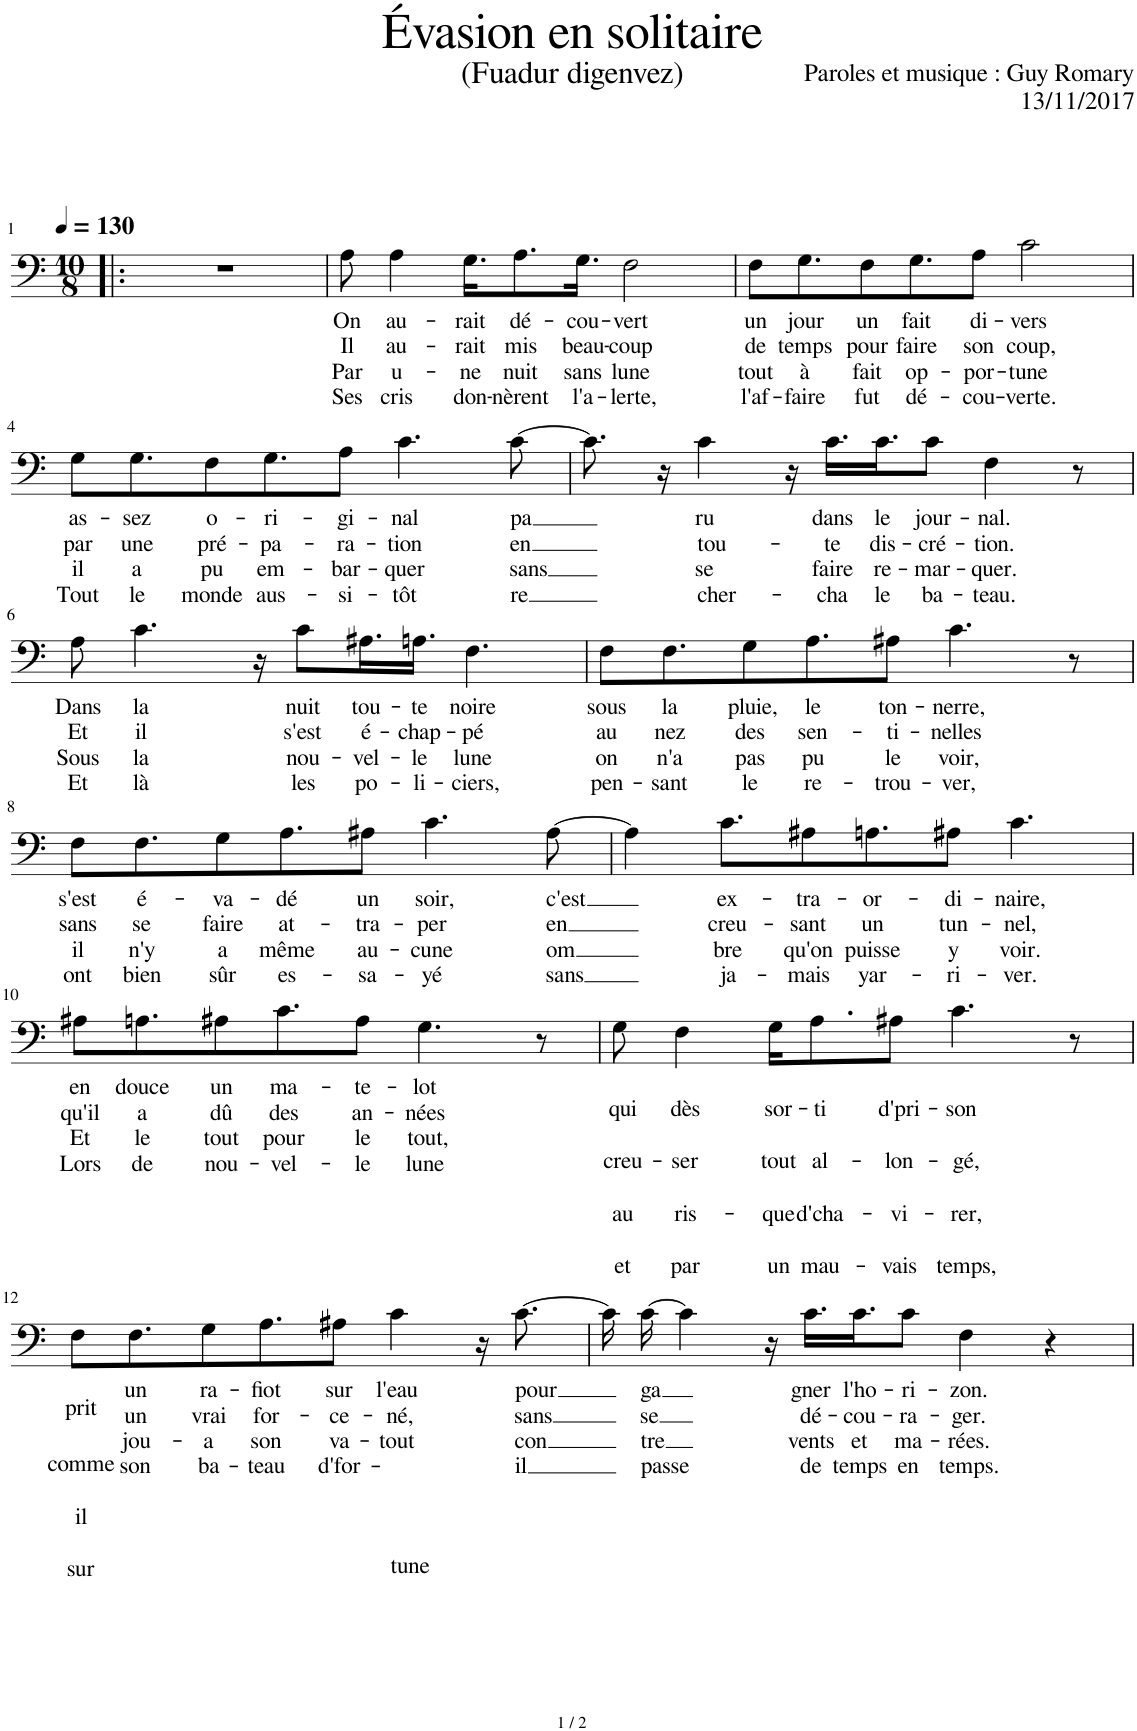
**kern	**text	**text	**text	**text
*part1	*part1	*part1	*part1	*part1
*staff1	*staff1	*staff1	*staff1	*staff1
*I"Piano	*	*	*	*
*I'Pia.	*	*	*	*
*clefF4	*	*	*	*
*k[]	*	*	*	*
*M10/8	*	*	*	*
*MM130	*	*	*	*
=1!|:	=1!|:	=1!|:	=1!|:	=1!|:
4%5r	.	.	.	.
=2	=2	=2	=2	=2
!	!LO:LY:b	!LO:LY:b	!LO:LY:b	!LO:LY:b
8A\	On	Il	Par	Ses
!	!LO:LY:b	!LO:LY:b	!LO:LY:b	!LO:LY:b
4A\	au-	au-	u-	cris
!	!LO:LY:b	!LO:LY:b	!LO:LY:b	!LO:LY:b
16.G\KL	-rait	-rait	-ne	don-
!	!LO:LY:b	!LO:LY:b	!LO:LY:b	!LO:LY:b
8.A\	dé-	mis	nuit	-nèrent
!	!LO:LY:b	!LO:LY:b	!LO:LY:b	!LO:LY:b
16.G\Jk	-cou-	beau-	sans	l'a-
!	!LO:LY:b	!LO:LY:b	!LO:LY:b	!LO:LY:b
2F\	-vert	-coup	lune	-lerte,
=3	=3	=3	=3	=3
!	!LO:LY:b	!LO:LY:b	!LO:LY:b	!LO:LY:b
8F\L	un	de	tout	l'af-
!	!LO:LY:b	!LO:LY:b	!LO:LY:b	!LO:LY:b
8.G\	jour	temps	à	-faire
!	!LO:LY:b	!LO:LY:b	!LO:LY:b	!LO:LY:b
8F\	un	pour	fait	fut
!	!LO:LY:b	!LO:LY:b	!LO:LY:b	!LO:LY:b
8.G\	fait	faire	-op-	dé-
!	!LO:LY:b	!LO:LY:b	!LO:LY:b	!LO:LY:b
8A\J	di-	son	-por-	-cou-
!	!LO:LY:b	!LO:LY:b	!LO:LY:b	!LO:LY:b
2c\	-vers	coup,	-tune	-verte.
!!LO:LB:g=z
=4	=4	=4	=4	=4
!	!LO:LY:b	!LO:LY:b	!LO:LY:b	!LO:LY:b
8G\L	as-	par	il	Tout
!	!LO:LY:b	!LO:LY:b	!LO:LY:b	!LO:LY:b
8.G\	-sez	une	a	le
!	!LO:LY:b	!LO:LY:b	!LO:LY:b	!LO:LY:b
8F\	o-	pré-	pu	monde
!	!LO:LY:b	!LO:LY:b	!LO:LY:b	!LO:LY:b
8.G\	-ri-	-pa-	em-	aus-
!	!LO:LY:b	!LO:LY:b	!LO:LY:b	!LO:LY:b
8A\J	-gi-	-ra-	-bar-	-si-
!	!LO:LY:b	!LO:LY:b	!LO:LY:b	!LO:LY:b
4.c\	-nal	-tion	-quer	-tôt
!	!LO:LY:b	!LO:LY:b	!LO:LY:b	!LO:LY:b
[8c\	pa	en	sans	re
=5	=5	=5	=5	=5
8.c\]	.	.	.	.
16r	.	.	.	.
!	!LO:LY:b	!LO:LY:b	!LO:LY:b	!LO:LY:b
4c\	ru	tou-	se	cher-
16r	.	.	.	.
!	!LO:LY:b	!LO:LY:b	!LO:LY:b	!LO:LY:b
16.c\LL	dans	-te	faire	-cha
!	!LO:LY:b	!LO:LY:b	!LO:LY:b	!LO:LY:b
16.c\J	le	dis-	re-	le
!	!LO:LY:b	!LO:LY:b	!LO:LY:b	!LO:LY:b
8c\J	jour-	-cré-	-mar-	ba-
!	!LO:LY:b	!LO:LY:b	!LO:LY:b	!LO:LY:b
4F\	-nal.	-tion.	-quer.	-teau.
8r	.	.	.	.
!!LO:LB:g=z
=6	=6	=6	=6	=6
!	!LO:LY:b	!LO:LY:b	!LO:LY:b	!LO:LY:b
8A\	Dans	Et	Sous	Et
!	!LO:LY:b	!LO:LY:b	!LO:LY:b	!LO:LY:b
4.c\	la	il	la	là
16r	.	.	.	.
!	!LO:LY:b	!LO:LY:b	!LO:LY:b	!LO:LY:b
8c\L	nuit	s'est	nou-	les
!	!LO:LY:b	!LO:LY:b	!LO:LY:b	!LO:LY:b
16.A#X\L	tou-	é-	-vel-	po-
!	!LO:LY:b	!LO:LY:b	!LO:LY:b	!LO:LY:b
16.An\JJ	-te	-chap-	-le	-li-
!	!LO:LY:b	!LO:LY:b	!LO:LY:b	!LO:LY:b
4.F\	noire	-pé	lune	-ciers,
=7	=7	=7	=7	=7
!	!LO:LY:b	!LO:LY:b	!LO:LY:b	!LO:LY:b
8F\L	sous	au	on	pen-
!	!LO:LY:b	!LO:LY:b	!LO:LY:b	!LO:LY:b
8.F\	la	nez	n'a	-sant
!	!LO:LY:b	!LO:LY:b	!LO:LY:b	!LO:LY:b
8G\	pluie,	des	pas	le
!	!LO:LY:b	!LO:LY:b	!LO:LY:b	!LO:LY:b
8.A\	le	sen-	pu	re-
!	!LO:LY:b	!LO:LY:b	!LO:LY:b	!LO:LY:b
8A#X\J	ton-	-ti-	le	-trou-
!	!LO:LY:b	!LO:LY:b	!LO:LY:b	!LO:LY:b
4.c\	-nerre,	-nelles	voir,	-ver,
8r	.	.	.	.
!!LO:LB:g=z
=8	=8	=8	=8	=8
!	!LO:LY:b	!LO:LY:b	!LO:LY:b	!LO:LY:b
8F\L	s'est	sans	il	ont
!	!LO:LY:b	!LO:LY:b	!LO:LY:b	!LO:LY:b
8.F\	é-	se	n'y	bien
!	!LO:LY:b	!LO:LY:b	!LO:LY:b	!LO:LY:b
8G\	-va-	faire	a	sûr
!	!LO:LY:b	!LO:LY:b	!LO:LY:b	!LO:LY:b
8.A\	-dé	at-	même	es-
!	!LO:LY:b	!LO:LY:b	!LO:LY:b	!LO:LY:b
8A#X\J	un	-tra-	au-	-sa-
!	!LO:LY:b	!LO:LY:b	!LO:LY:b	!LO:LY:b
4.c\	soir,	-per	-cune	-yé
!	!LO:LY:b	!LO:LY:b	!LO:LY:b	!LO:LY:b
[8A#\	c'est	en	om	sans
=9	=9	=9	=9	=9
4A#\]	.	.	.	.
!	!LO:LY:b	!LO:LY:b	!LO:LY:b	!LO:LY:b
8.c\L	ex-	creu-	bre	ja-
!	!LO:LY:b	!LO:LY:b	!LO:LY:b	!LO:LY:b
8A#X\	-tra-	-sant	qu'on	-mais
!	!LO:LY:b	!LO:LY:b	!LO:LY:b	!LO:LY:b
8.An\	-or-	un	puisse	yar-
!	!LO:LY:b	!LO:LY:b	!LO:LY:b	!LO:LY:b
8A#X\J	-di-	tun-	y	-ri-
!	!LO:LY:b	!LO:LY:b	!LO:LY:b	!LO:LY:b
4.c\	-naire,	-nel,	voir.	-ver.
!!LO:LB:g=z
=10	=10	=10	=10	=10
!	!LO:LY:b	!LO:LY:b	!LO:LY:b	!LO:LY:b
8A#X\L	en	qu'il	Et	Lors
!	!LO:LY:b	!LO:LY:b	!LO:LY:b	!LO:LY:b
8.An\	douce	a	le	de
!	!LO:LY:b	!LO:LY:b	!LO:LY:b	!LO:LY:b
8A#X\	un	dû	tout	nou-
!	!LO:LY:b	!LO:LY:b	!LO:LY:b	!LO:LY:b
8.c\	-ma-	des	pour	-vel-
!	!LO:LY:b	!LO:LY:b	!LO:LY:b	!LO:LY:b
8A#\J	-te-	an-	le	-le
!	!LO:LY:b	!LO:LY:b	!LO:LY:b	!LO:LY:b
4.G\	-lot	-nées	tout,	lune
8r	.	.	.	.
=11	=11	=11	=11	=11
!	!LO:LY:b	!LO:LY:b	!LO:LY:b	!LO:LY:b
8G\	qui	creu-	au	et
!	!LO:LY:b	!LO:LY:b	!LO:LY:b	!LO:LY:b
4F\	dès	-ser	ris-	par
!	!LO:LY:b	!LO:LY:b	!LO:LY:b	!LO:LY:b
16G\KL	sor-	tout	-que	un
!	!LO:LY:b	!LO:LY:b	!LO:LY:b	!LO:LY:b
8.A\	-ti	al-	d'cha-	mau-
!	!LO:LY:b	!LO:LY:b	!LO:LY:b	!LO:LY:b
8A#X\J	d'pri-	-lon-	-vi-	-vais
!	!LO:LY:b	!LO:LY:b	!LO:LY:b	!LO:LY:b
4.c\	son	-gé,	-rer,	temps,
8r	.	.	.	.
!!LO:LB:g=z
=12	=12	=12	=12	=12
!	!LO:LY:b	!LO:LY:b	!LO:LY:b	!LO:LY:b
8F\L	prit	comme	il	sur
!	!LO:LY:b	!LO:LY:b	!LO:LY:b	!LO:LY:b
8.F\	un	un	jou-	son
!	!LO:LY:b	!LO:LY:b	!LO:LY:b	!LO:LY:b
8G\	ra-	vrai	-a	ba-
!	!LO:LY:b	!LO:LY:b	!LO:LY:b	!LO:LY:b
8.A\	-fiot	for-	son	-teau
!	!LO:LY:b	!LO:LY:b	!LO:LY:b	!LO:LY:b
8A#X\J	sur	-ce-	va-	d'for-
!	!LO:LY:b	!LO:LY:b	!LO:LY:b	!LO:LY:b
4c\	l'eau	-né,	-tout	-tune
16r	.	.	.	.
!	!LO:LY:b	!LO:LY:b	!LO:LY:b	!LO:LY:b
[8.c\	pour	-sans	-con	il
=13	=13	=13	=13	=13
16c\]	.	.	.	.
!	!LO:LY:b	!LO:LY:b	!LO:LY:b	!LO:LY:b
[16c\	ga	-se	tre	passe
4c\]	.	.	.	.
16r	.	.	.	.
!	!LO:LY:b	!LO:LY:b	!LO:LY:b	!LO:LY:b
16.c\LL	gner	dé-	vents	-de
!	!LO:LY:b	!LO:LY:b	!LO:LY:b	!LO:LY:b
16.c\J	l'ho-	-cou-	et	temps
!	!LO:LY:b	!LO:LY:b	!LO:LY:b	!LO:LY:b
8c\J	-ri-	-ra-	ma-	en
!	!LO:LY:b	!LO:LY:b	!LO:LY:b	!LO:LY:b
4F\	-zon.	-ger.	-rées.	temps.
4r	.	.	.	.
=	=	=	=	=
*-	*-	*-	*-	*-
